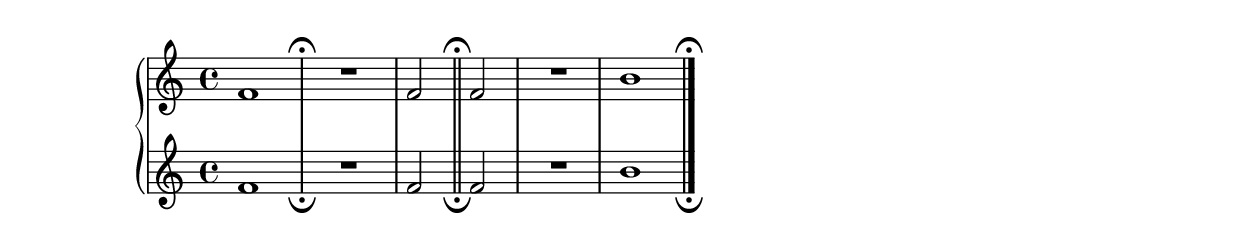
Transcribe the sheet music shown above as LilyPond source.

%% DO NOT EDIT this file manually; it was automatically
%% generated from the LilyPond Snippet Repository
%% (http://lsr.di.unimi.it).
%%
%% Make any changes in the LSR itself, or in
%% `Documentation/snippets/new/`, then run
%% `scripts/auxiliar/makelsr.pl`.
%%
%% This file is in the public domain.

\version "2.24.0"

\header {
  lsrtags = "rhythms"

  texidoc = "
This snippet demonstrates a command that prints fermatas both above and
below a bar line.  If there would not otherwise be a bar line, it adds
a double bar line.  Semantically, the command codes a
longer-than-normal caesura, which might be considered misuse depending
on the situation.
"

  doctitle = "Positioning opposing fermatas on a bar line"
} % begin verbatim


twoWayFermata = {
  \once \set Staff.caesuraType = #'((underlying-bar-line . "||"))
  \once \set Staff.caesuraTypeTransform = ##f
  \caesura ^\fermata _\fermata
}

music = {
  f'1 \twoWayFermata
  R1
  f'2 \twoWayFermata f'2
  R1
  b'1 \twoWayFermata \fine
}

\new GrandStaff <<
  \new Staff \music
  \new Staff \music
>>
